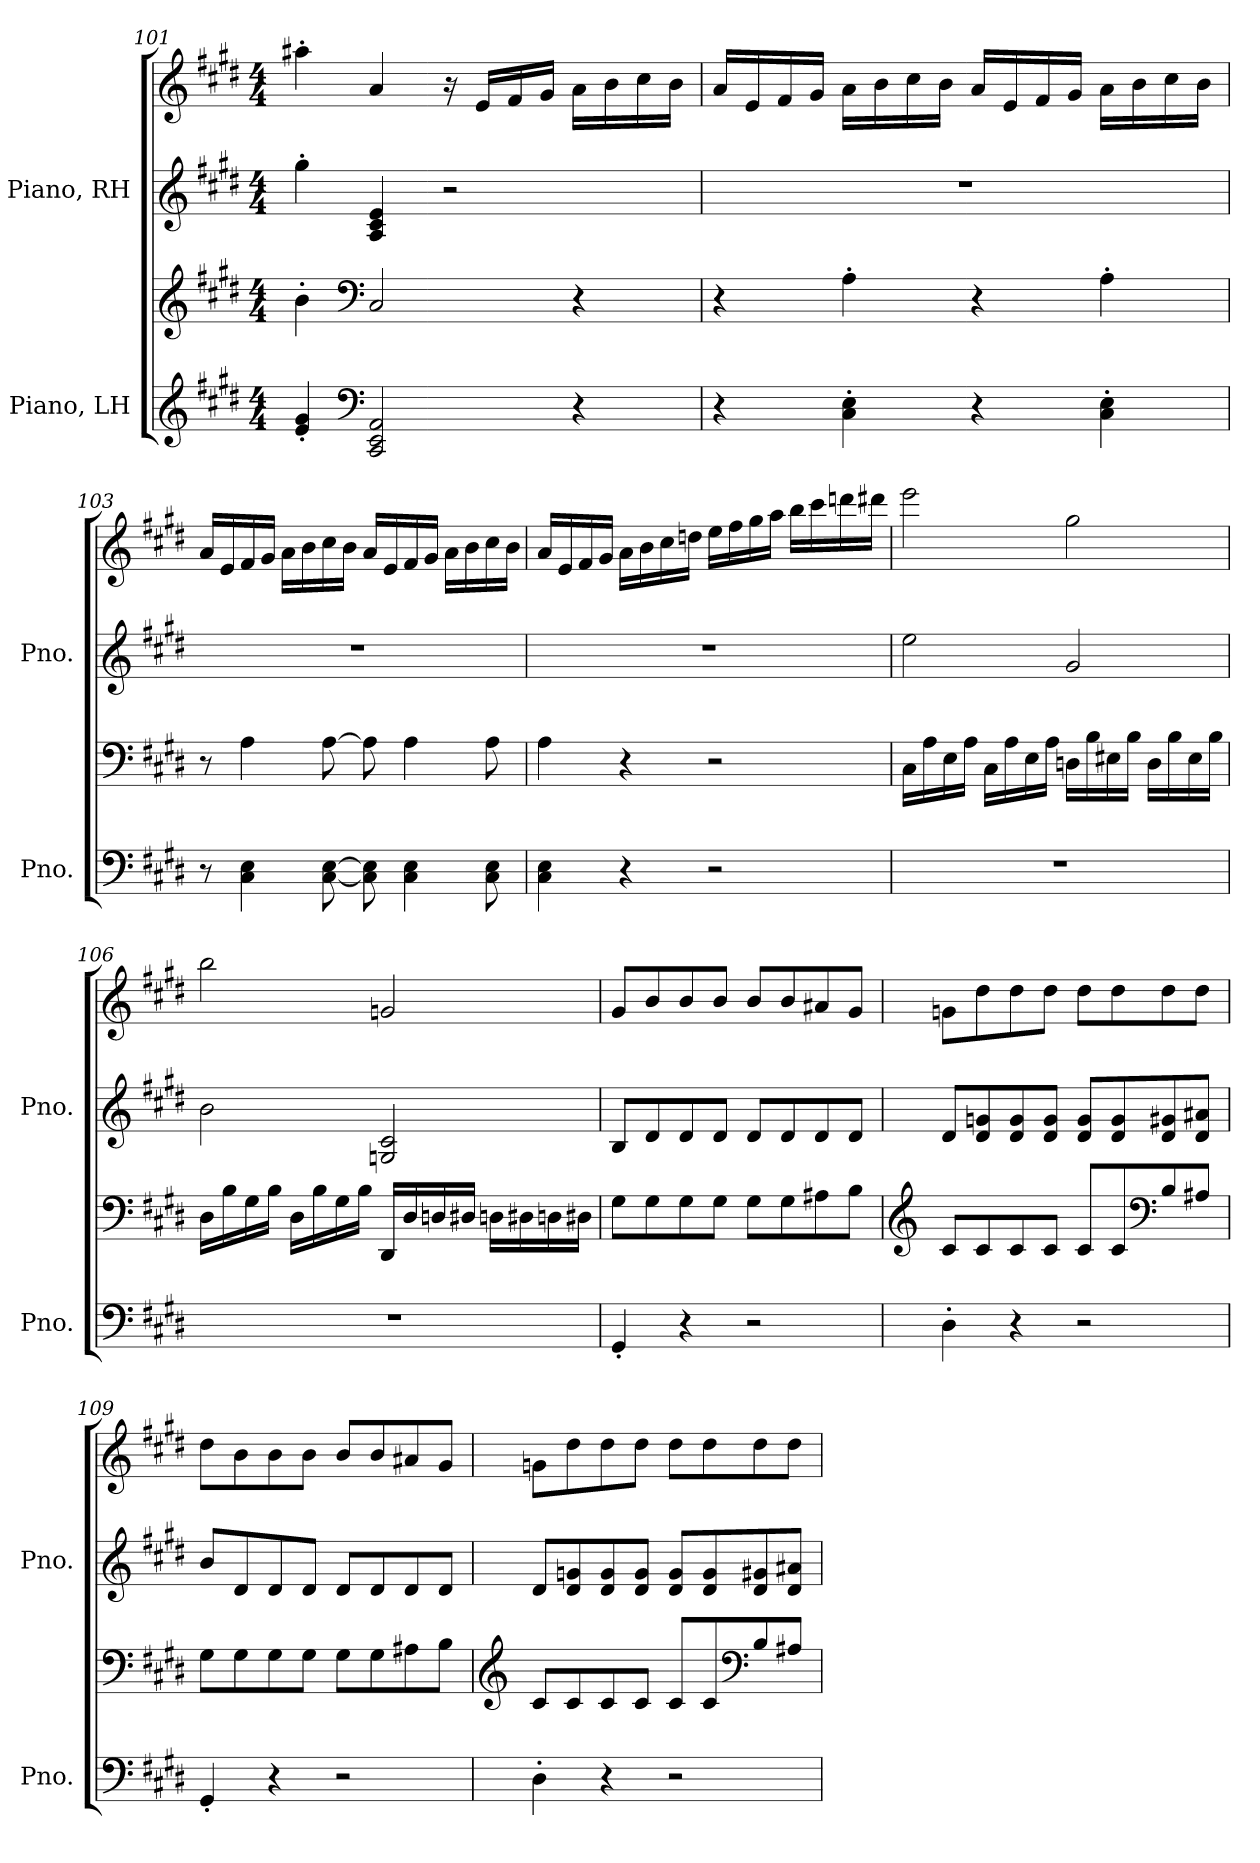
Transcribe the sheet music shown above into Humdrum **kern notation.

**kern	**kern	**kern	**kern
*part2	*part2	*part1	*part1
*staff4	*staff3	*staff2	*staff1
*I"Piano, LH	*	*I"Piano, RH	*
*I'Pno.	*	*I'Pno.	*
!!LO:PB:g=z
*clefG2	*clefG2	*clefG2	*clefG2
*k[f#c#g#d#]	*k[f#c#g#d#]	*k[f#c#g#d#]	*k[f#c#g#d#]
*M4/4	*M4/4	*M4/4	*M4/4
=101	=101	=101	=101
4e/' 4g#/'	4b'\	4gg#'\	4aa#X'\
*clefF4	*clefF4	*	*
2CC#/ 2EE/ 2AA/	2C#/	4A/ 4c#/ 4e/	4a/
.	.	2r	16r
.	.	.	16e/LL
.	.	.	16f#/
.	.	.	16g#/JJ
4r	4r	.	16a\LL
.	.	.	16b\
.	.	.	16cc#\
.	.	.	16b\JJ
=102	=102	=102	=102
4r	4r	1r	16a/LL
.	.	.	16e/
.	.	.	16f#/
.	.	.	16g#/JJ
4C#\' 4E\'	4A'\	.	16a\LL
.	.	.	16b\
.	.	.	16cc#\
.	.	.	16b\JJ
4r	4r	.	16a/LL
.	.	.	16e/
.	.	.	16f#/
.	.	.	16g#/JJ
4C#\' 4E\'	4A'\	.	16a\LL
.	.	.	16b\
.	.	.	16cc#\
.	.	.	16b\JJ
!!LO:LB:g=z
=103	=103	=103	=103
8r	8r	1r	16a/LL
.	.	.	16e/
4C#\ 4E\	4A\	.	16f#/
.	.	.	16g#/JJ
.	.	.	16a\LL
.	.	.	16b\
[8C#\ [8E\	[8A\	.	16cc#\
.	.	.	16b\JJ
8C#\] 8E\]	8A\]	.	16a/LL
.	.	.	16e/
4C#\ 4E\	4A\	.	16f#/
.	.	.	16g#/JJ
.	.	.	16a\LL
.	.	.	16b\
8C#\ 8E\	8A\	.	16cc#\
.	.	.	16b\JJ
=104	=104	=104	=104
4C#\ 4E\	4A\	1r	16a/LL
.	.	.	16e/
.	.	.	16f#/
.	.	.	16g#/JJ
4r	4r	.	16a\LL
.	.	.	16b\
.	.	.	16cc#\
.	.	.	16ddn\JJ
2r	2r	.	16ee\LL
.	.	.	16ff#\
.	.	.	16gg#\
.	.	.	16aa\JJ
.	.	.	16bb\LL
.	.	.	16ccc#\
.	.	.	16dddn\
.	.	.	16ddd#X\JJ
!!LO:LB:g=z
=105	=105	=105	=105
1r	16C#\LL	2ee\	2eee\
.	16A\	.	.
.	16E\	.	.
.	16A\JJ	.	.
.	16C#\LL	.	.
.	16A\	.	.
.	16E\	.	.
.	16A\JJ	.	.
.	16Dn\LL	2g#/	2gg#\
.	16B\	.	.
.	16E#X\	.	.
.	16B\JJ	.	.
.	16D\LL	.	.
.	16B\	.	.
.	16E#\	.	.
.	16B\JJ	.	.
=106	=106	=106	=106
1r	16D#\LL	2b\	2bb\
.	16B\	.	.
.	16G#\	.	.
.	16B\JJ	.	.
.	16D#\LL	.	.
.	16B\	.	.
.	16G#\	.	.
.	16B\JJ	.	.
.	16DD#/LL	2Gn/ 2c#/	2gn/
.	16D#/	.	.
.	16Dn/	.	.
.	16D#X/JJ	.	.
.	16Dn\LL	.	.
.	16D#X\	.	.
.	16Dn\	.	.
.	16D#X\JJ	.	.
!!LO:PB:g=z
=107	=107	=107	=107
4GG#'/	8G#\L	8B/L	8g#/L
.	8G#\	8d#/	8b/
4r	8G#\	8d#/	8b/
.	8G#\J	8d#/J	8b/J
2r	8G#\L	8d#/L	8b/L
.	8G#\	8d#/	8b/
.	8A#X\	8d#/	8a#X/
.	8B\J	8d#/J	8g#/J
=108	=108	=108	=108
*	*clefG2	*	*
4D#'\	8c#/L	8d#/L	8gn\L
.	8c#/	8d#/ 8gn/	8dd#\
4r	8c#/	8d#/ 8g/	8dd#\
.	8c#/J	8d#/ 8g/J	8dd#\J
2r	8c#/L	8d#/ 8g/L	8dd#\L
.	8c#/	8d#/ 8g/	8dd#\
*	*clefF4	*	*
.	8B/	8d#/ 8g#X/	8dd#\
.	8A#X/J	8d#/ 8a#X/J	8dd#\J
=109	=109	=109	=109
4GG#'/	8G#\L	8b/L	8dd#\L
.	8G#\	8d#/	8b\
4r	8G#\	8d#/	8b\
.	8G#\J	8d#/J	8b\J
2r	8G#\L	8d#/L	8b/L
.	8G#\	8d#/	8b/
.	8A#X\	8d#/	8a#X/
.	8B\J	8d#/J	8g#/J
!!LO:LB:g=z
=110	=110	=110	=110
*	*clefG2	*	*
4D#'\	8c#/L	8d#/L	8gn\L
.	8c#/	8d#/ 8gn/	8dd#\
4r	8c#/	8d#/ 8g/	8dd#\
.	8c#/J	8d#/ 8g/J	8dd#\J
2r	8c#/L	8d#/ 8g/L	8dd#\L
.	8c#/	8d#/ 8g/	8dd#\
*	*clefF4	*	*
.	8B/	8d#/ 8g#X/	8dd#\
.	8A#X/J	8d#/ 8a#X/J	8dd#\J
=	=	=	=
*-	*-	*-	*-
